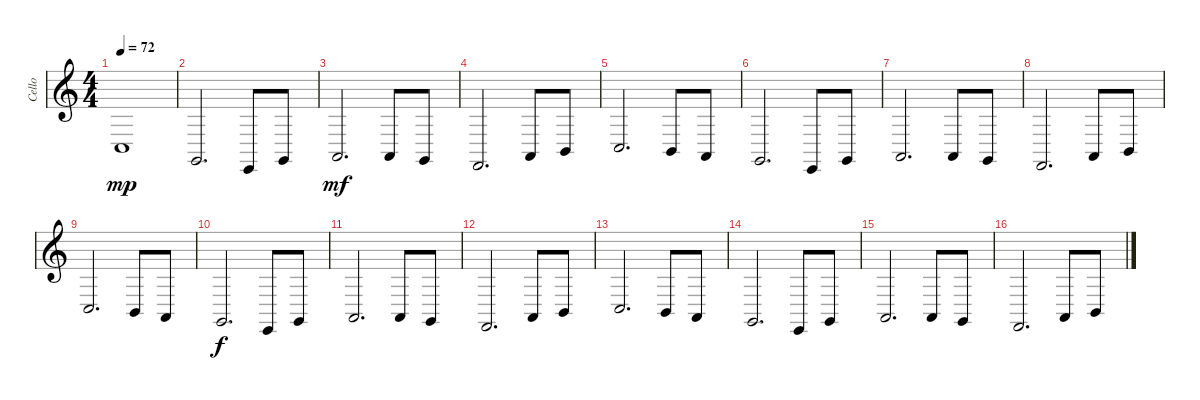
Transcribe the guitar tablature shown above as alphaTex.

\track ("Cello" "Cello") {instrument stringensemble1}
\staff {score}
\tuning (A3 D3 G2 C2) {hide}
\ts (4 4)
\tempo 72
\clef g2
\ks aminor
5.3.1{dy mp} |
0.3.2{d} 4.4.8 0.3.8 |
2.3.2{d dy mf} 2.3.8 0.3.8 |
5.4.2{d} 2.3.8 4.3.8 |
5.3.2{d} 4.3.8 2.3.8 |
0.3.2{d} 4.4.8 0.3.8 |
2.3.2{d} 2.3.8 0.3.8 |
5.4.2{d} 2.3.8 4.3.8 |
5.3.2{d} 4.3.8 2.3.8 |
0.3.2{d dy f} 4.4.8 0.3.8 |
2.3.2{d} 2.3.8 0.3.8 |
5.4.2{d} 2.3.8 4.3.8 |
5.3.2{d} 4.3.8 2.3.8 |
0.3.2{d} 4.4.8 0.3.8 |
2.3.2{d} 2.3.8 0.3.8 |
5.4.2{d} 2.3.8 4.3.8
